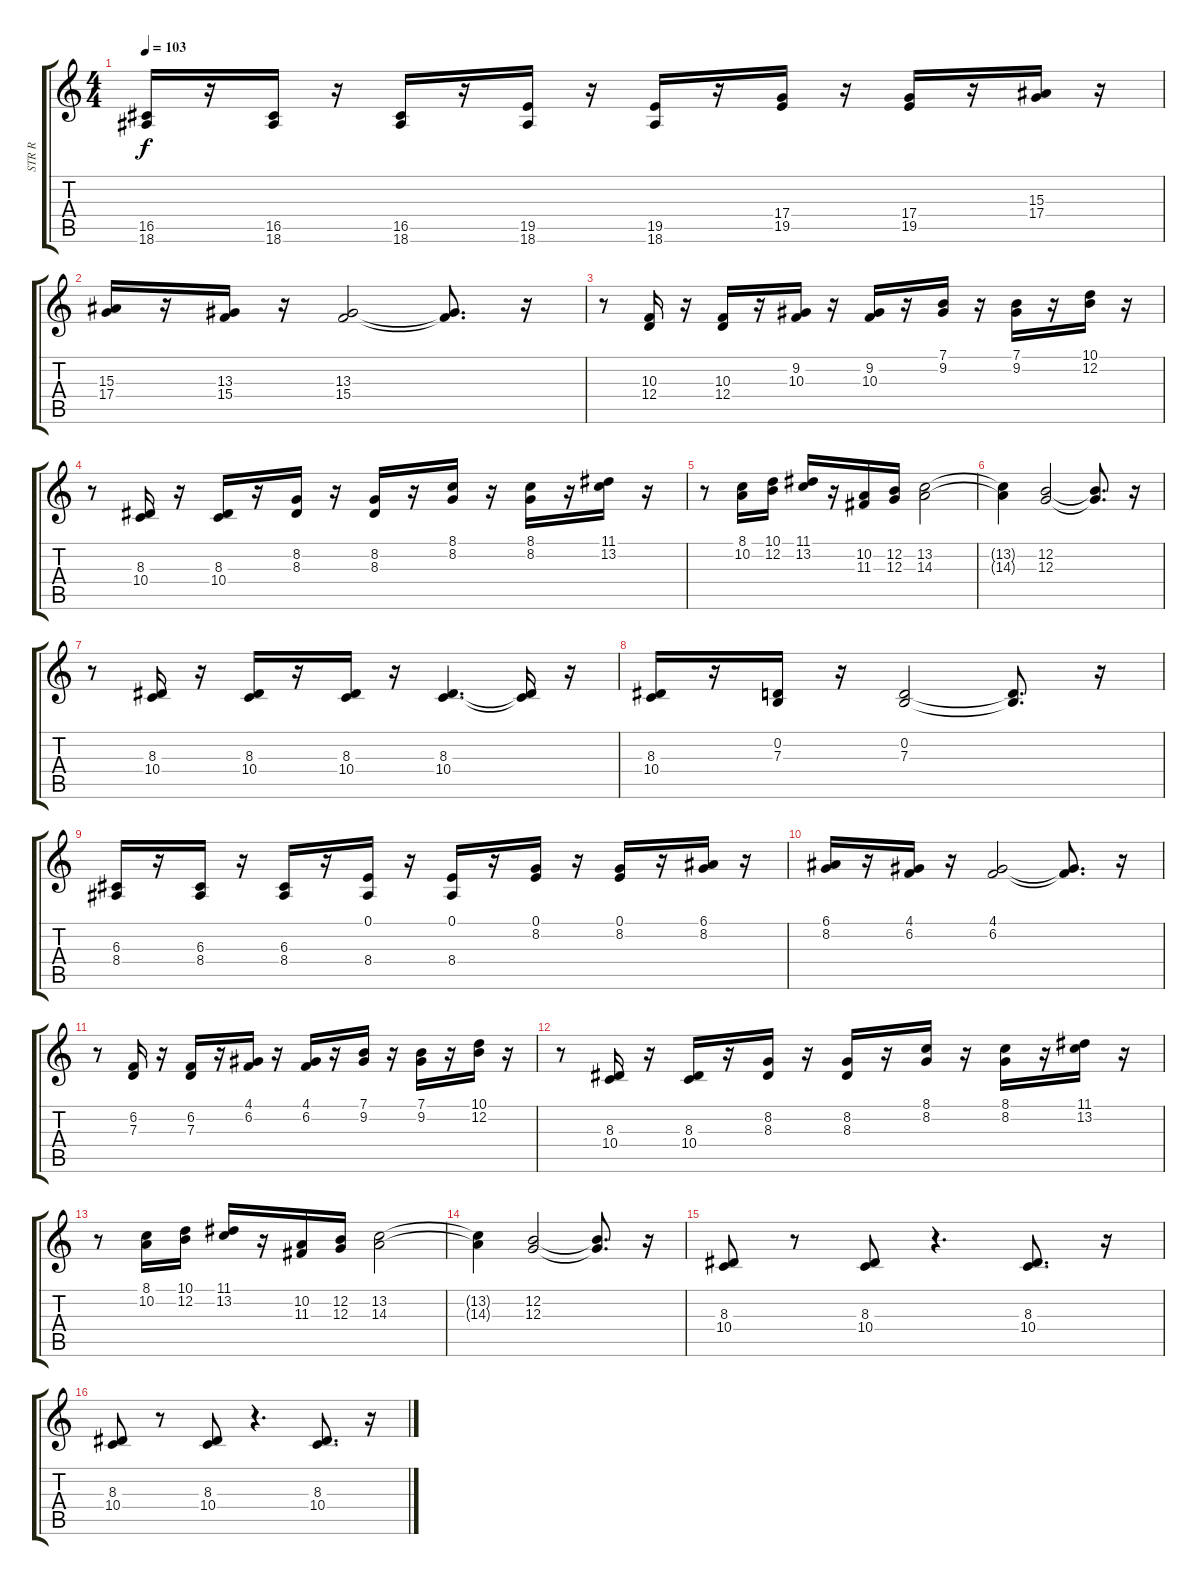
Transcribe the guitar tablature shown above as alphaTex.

\track ("STR R" "STR R") {instrument stringensemble1}
\staff {score tabs}
\tuning (E4 B3 G3 D3 A2 E2) {hide}
\ts (4 4)
\tempo 103
\clef g2
\ks c
(16.5 18.6).16{dy f} r.16 (16.5 18.6).16 r.16 (16.5 18.6).16 r.16 (19.5 18.6).16 r.16 (19.5 18.6).16 r.16 (17.4 19.5).16 r.16 (17.4 19.5).16 r.16 (15.3 17.4).16 r.16 |
(15.3 17.4).16 r.16 (13.3 15.4).16 r.16 (13.3 15.4).2 (13.3{t} 15.4{t}).8{d} r.16 |
r.8 (10.3 12.4).16 r.16 (10.3 12.4).16 r.16 (9.2 10.3).16 r.16 (9.2 10.3).16 r.16 (7.1 9.2).16 r.16 (7.1 9.2).16 r.16 (10.1 12.2).16 r.16 |
r.8 (8.3 10.4).16 r.16 (8.3 10.4).16 r.16 (8.2 8.3).16 r.16 (8.2 8.3).16 r.16 (8.1 8.2).16 r.16 (8.1 8.2).16 r.16 (11.1 13.2).16 r.16 |
r.8 (8.1 10.2).16 (10.1 12.2).16 (11.1 13.2).16 r.16 (10.2 11.3).16 (12.2 12.3).16 (13.2 14.3).2 |
(13.2{t} 14.3{t}).4 (12.2 12.3).2 (12.2{t} 12.3{t}).8{d} r.16 |
r.8 (8.3 10.4).16 r.16 (8.3 10.4).16 r.16 (8.3 10.4).16 r.16 (8.3 10.4).4{d} (8.3{t} 10.4{t}).16 r.16 |
(8.3 10.4).16 r.16 (0.2 7.3).16 r.16 (0.2 7.3).2 (0.2{t} 7.3{t}).8{d} r.16 |
(6.3 8.4).16 r.16 (6.3 8.4).16 r.16 (6.3 8.4).16 r.16 (0.1 8.4).16 r.16 (0.1 8.4).16 r.16 (0.1 8.2).16 r.16 (0.1 8.2).16 r.16 (6.1 8.2).16 r.16 |
(6.1 8.2).16 r.16 (4.1 6.2).16 r.16 (4.1 6.2).2 (4.1{t} 6.2{t}).8{d} r.16 |
r.8 (6.2 7.3).16 r.16 (6.2 7.3).16 r.16 (4.1 6.2).16 r.16 (4.1 6.2).16 r.16 (7.1 9.2).16 r.16 (7.1 9.2).16 r.16 (10.1 12.2).16 r.16 |
r.8 (8.3 10.4).16 r.16 (8.3 10.4).16 r.16 (8.2 8.3).16 r.16 (8.2 8.3).16 r.16 (8.1 8.2).16 r.16 (8.1 8.2).16 r.16 (11.1 13.2).16 r.16 |
r.8 (8.1 10.2).16 (10.1 12.2).16 (11.1 13.2).16 r.16 (10.2 11.3).16 (12.2 12.3).16 (13.2 14.3).2 |
(13.2{t} 14.3{t}).4 (12.2 12.3).2 (12.2{t} 12.3{t}).8{d} r.16 |
(8.3 10.4).8 r.8 (8.3 10.4).8 r.4{d} (8.3 10.4).8{d} r.16 |
(8.3 10.4).8 r.8 (8.3 10.4).8 r.4{d} (8.3 10.4).8{d} r.16
